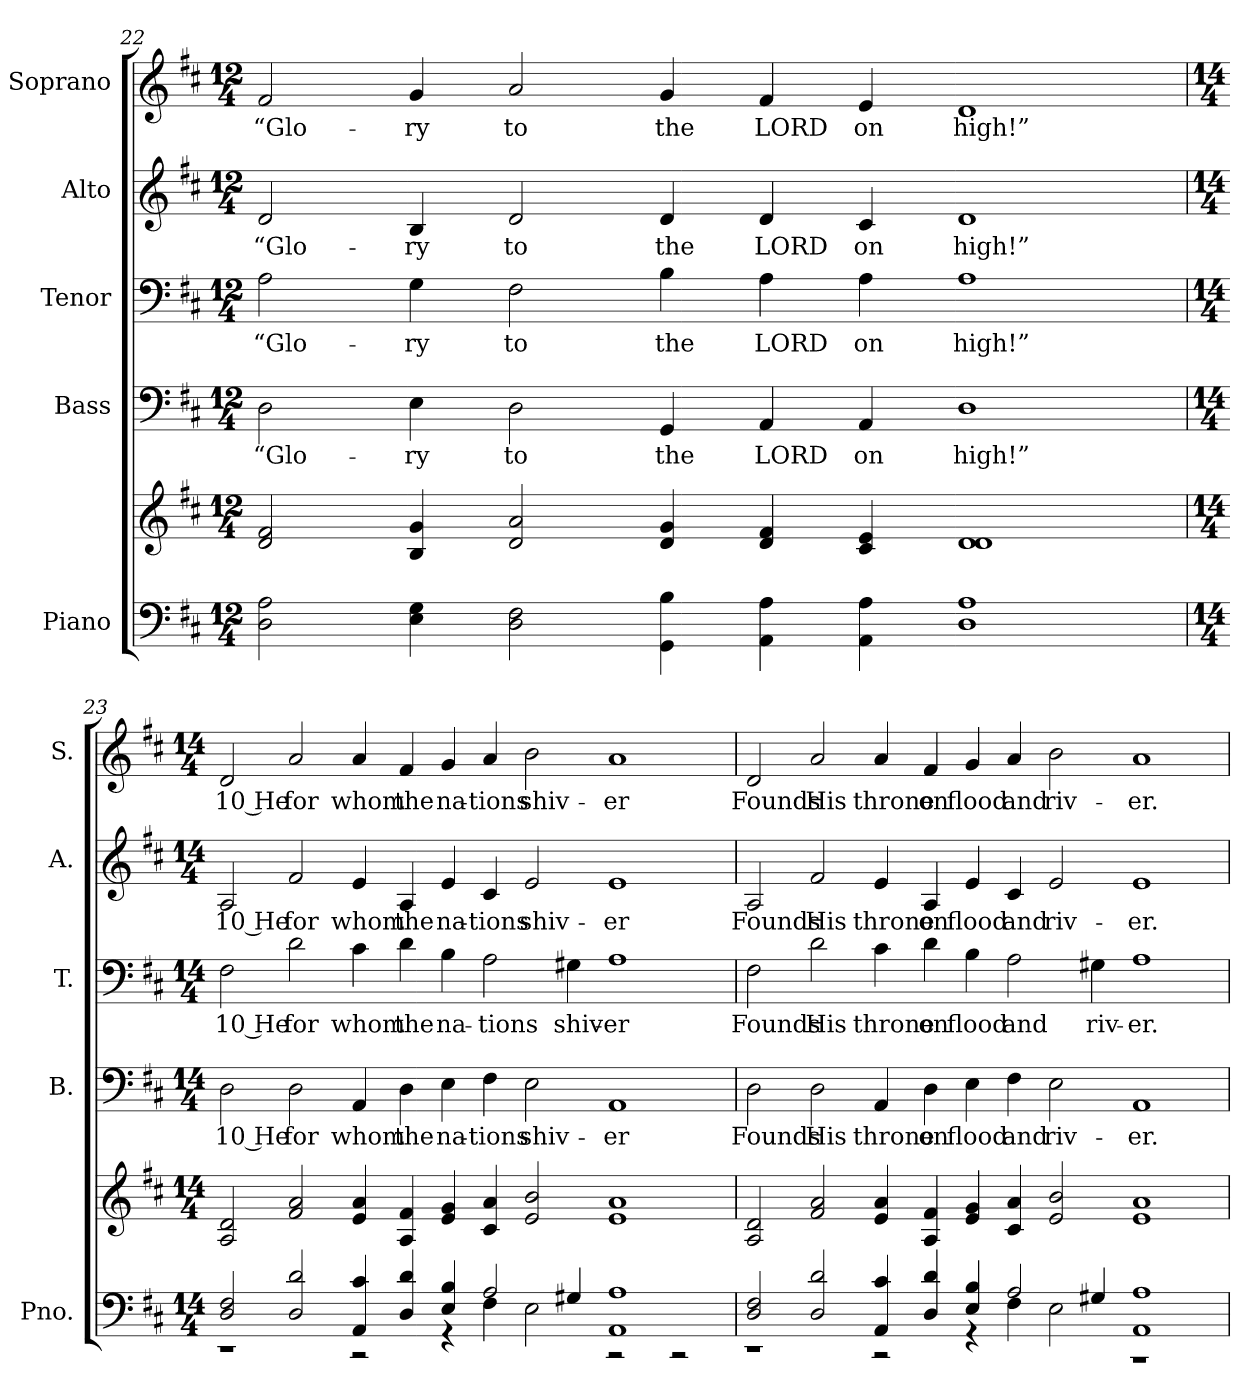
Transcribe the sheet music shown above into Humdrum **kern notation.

**kern	**kern	**kern	**text	**kern	**text	**kern	**text	**kern	**text
*part5	*part5	*part4	*part4	*part3	*part3	*part2	*part2	*part1	*part1
*staff6	*staff5	*staff4	*staff4	*staff3	*staff3	*staff2	*staff2	*staff1	*staff1
*I"Piano	*	*I"Bass	*	*I"Tenor	*	*I"Alto	*	*I"Soprano	*
*I'Pno.	*	*I'B.	*	*I'T.	*	*I'A.	*	*I'S.	*
*clefF4	*clefG2	*clefF4	*	*clefF4	*	*clefG2	*	*clefG2	*
*k[f#c#]	*k[f#c#]	*k[f#c#]	*	*k[f#c#]	*	*k[f#c#]	*	*k[f#c#]	*
*D:	*D:	*D:	*	*D:	*	*D:	*	*D:	*
*M12/4	*M12/4	*M12/4	*	*M12/4	*	*M12/4	*	*M12/4	*
=22	=22	=22	=22	=22	=22	=22	=22	=22	=22
!	!	!	!LO:LY:b:color=#000000	!	!	!	!	!	!
!	!	!	!	!	!LO:LY:b:color=#000000	!	!	!	!
!	!	!	!	!	!	!	!LO:LY:b:color=#000000	!	!
!	!	!	!	!	!	!	!	!	!LO:LY:b:color=#000000
2Di\ 2Ai	2di/ 2f#i	2Di\	“Glo-	2Ai\	“Glo-	2di/	“Glo-	2f#i/	“Glo-
!	!	!	!LO:LY:b:color=#000000	!	!	!	!	!	!
!	!	!	!	!	!LO:LY:b:color=#000000	!	!	!	!
!	!	!	!	!	!	!	!LO:LY:b:color=#000000	!	!
!	!	!	!	!	!	!	!	!	!LO:LY:b:color=#000000
4Ei\ 4Gi	4Bi/ 4gi	4Ei\	-ry	4Gi\	-ry	4Bi/	-ry	4gi/	-ry
!	!	!	!LO:LY:b:color=#000000	!	!	!	!	!	!
!	!	!	!	!	!LO:LY:b:color=#000000	!	!	!	!
!	!	!	!	!	!	!	!LO:LY:b:color=#000000	!	!
!	!	!	!	!	!	!	!	!	!LO:LY:b:color=#000000
2Di\ 2F#i	2di/ 2ai	2Di\	to	2F#i\	to	2di/	to	2ai/	to
!	!	!	!LO:LY:b:color=#000000	!	!	!	!	!	!
!	!	!	!	!	!LO:LY:b:color=#000000	!	!	!	!
!	!	!	!	!	!	!	!LO:LY:b:color=#000000	!	!
!	!	!	!	!	!	!	!	!	!LO:LY:b:color=#000000
4GGi\ 4Bi	4di/ 4gi	4GGi/	the	4Bi\	the	4di/	the	4gi/	the
!	!	!	!LO:LY:b:color=#000000	!	!	!	!	!	!
!	!	!	!	!	!LO:LY:b:color=#000000	!	!	!	!
!	!	!	!	!	!	!	!LO:LY:b:color=#000000	!	!
!	!	!	!	!	!	!	!	!	!LO:LY:b:color=#000000
4AAi\ 4Ai	4di/ 4f#i	4AAi/	LORD	4Ai\	LORD	4di/	LORD	4f#i/	LORD
!	!	!	!LO:LY:b:color=#000000	!	!	!	!	!	!
!	!	!	!	!	!LO:LY:b:color=#000000	!	!	!	!
!	!	!	!	!	!	!	!LO:LY:b:color=#000000	!	!
!	!	!	!	!	!	!	!	!	!LO:LY:b:color=#000000
4AAi\ 4Ai	4c#i/ 4ei	4AAi/	on	4Ai\	on	4c#i/	on	4ei/	on
!	!	!	!LO:LY:b:color=#000000	!	!	!	!	!	!
!	!	!	!	!	!LO:LY:b:color=#000000	!	!	!	!
!	!	!	!	!	!	!	!LO:LY:b:color=#000000	!	!
!	!	!	!	!	!	!	!	!	!LO:LY:b:color=#000000
1Di 1Ai	1di 1di	1Di	high!”	1Ai	high!”	1di	high!”	1di	high!”
!!LO:PB:g=z
=23	=23	=23	=23	=23	=23	=23	=23	=23	=23
*M14/4	*M14/4	*M14/4	*	*M14/4	*	*M14/4	*	*M14/4	*
*^	*	*	*	*	*	*	*	*	*
!	!	!	!	!LO:LY:b:color=#000000	!	!	!	!	!	!
!	!	!	!	!	!	!LO:LY:b:color=#000000	!	!	!	!
!	!	!	!	!	!	!	!	!LO:LY:b:color=#000000	!	!
!	!	!	!	!	!	!	!	!	!	!LO:LY:b:color=#000000
2Di/ 2F#i	1r	2Ai/ 2di	2Di\	10 He	2F#i\	10 He	2Ai/	10 He	2di/	10 He
!	!	!	!	!LO:LY:b:color=#000000	!	!	!	!	!	!
!	!	!	!	!	!	!LO:LY:b:color=#000000	!	!	!	!
!	!	!	!	!	!	!	!	!LO:LY:b:color=#000000	!	!
!	!	!	!	!	!	!	!	!	!	!LO:LY:b:color=#000000
2Di/ 2di	.	2f#i/ 2ai	2Di\	for	2di\	for	2f#i/	for	2ai/	for
!	!	!	!	!LO:LY:b:color=#000000	!	!	!	!	!	!
!	!	!	!	!	!	!LO:LY:b:color=#000000	!	!	!	!
!	!	!	!	!	!	!	!	!LO:LY:b:color=#000000	!	!
!	!	!	!	!	!	!	!	!	!	!LO:LY:b:color=#000000
4AAi/ 4c#i	2r	4ei/ 4ai	4AAi/	whom	4c#i\	whom	4ei/	whom	4ai/	whom
!	!	!	!	!LO:LY:b:color=#000000	!	!	!	!	!	!
!	!	!	!	!	!	!LO:LY:b:color=#000000	!	!	!	!
!	!	!	!	!	!	!	!	!LO:LY:b:color=#000000	!	!
!	!	!	!	!	!	!	!	!	!	!LO:LY:b:color=#000000
4Di/ 4di	.	4Ai/ 4f#i	4Di\	the	4di\	the	4Ai/	the	4f#i/	the
!	!	!	!	!LO:LY:b:color=#000000	!	!	!	!	!	!
!	!	!	!	!	!	!LO:LY:b:color=#000000	!	!	!	!
!	!	!	!	!	!	!	!	!LO:LY:b:color=#000000	!	!
!	!	!	!	!	!	!	!	!	!	!LO:LY:b:color=#000000
4Ei/ 4Bi	4r	4ei/ 4gi	4Ei\	na-	4Bi\	na-	4ei/	na-	4gi/	na-
!	!	!	!	!LO:LY:b:color=#000000	!	!	!	!	!	!
!	!	!	!	!	!	!LO:LY:b:color=#000000	!	!	!	!
!	!	!	!	!	!	!	!	!LO:LY:b:color=#000000	!	!
!	!	!	!	!	!	!	!	!	!	!LO:LY:b:color=#000000
2Ai/	4F#i\	4c#i/ 4ai	4F#i\	-tions	2Ai\	-tions	4c#i/	-tions	4ai/	-tions
!	!	!	!	!LO:LY:b:color=#000000	!	!	!	!	!	!
!	!	!	!	!	!	!	!	!LO:LY:b:color=#000000	!	!
!	!	!	!	!	!	!	!	!	!	!LO:LY:b:color=#000000
.	2Ei\	2ei/ 2bi	2Ei\	shiv-	.	.	2ei/	shiv-	2bi\	shiv-
!	!	!	!	!	!	!LO:LY:b:color=#000000	!	!	!	!
4G#Xi/	.	.	.	.	4G#Xi\	shiv-	.	.	.	.
!	!	!	!	!LO:LY:b:color=#000000	!	!	!	!	!	!
!	!	!	!	!	!	!LO:LY:b:color=#000000	!	!	!	!
!	!	!	!	!	!	!	!	!LO:LY:b:color=#000000	!	!
!	!	!	!	!	!	!	!	!	!	!LO:LY:b:color=#000000
1AAi 1Ai	2r	1ei 1ai	1AAi	-er	1Ai	-er	1ei	-er	1ai	-er
.	2r	.	.	.	.	.	.	.	.	.
=24	=24	=24	=24	=24	=24	=24	=24	=24	=24	=24
!	!	!	!	!LO:LY:b:color=#000000	!	!	!	!	!	!
!	!	!	!	!	!	!LO:LY:b:color=#000000	!	!	!	!
!	!	!	!	!	!	!	!	!LO:LY:b:color=#000000	!	!
!	!	!	!	!	!	!	!	!	!	!LO:LY:b:color=#000000
2Di/ 2F#i	1r	2Ai/ 2di	2Di\	Founds	2F#i\	Founds	2Ai/	Founds	2di/	Founds
!	!	!	!	!LO:LY:b:color=#000000	!	!	!	!	!	!
!	!	!	!	!	!	!LO:LY:b:color=#000000	!	!	!	!
!	!	!	!	!	!	!	!	!LO:LY:b:color=#000000	!	!
!	!	!	!	!	!	!	!	!	!	!LO:LY:b:color=#000000
2Di/ 2di	.	2f#i/ 2ai	2Di\	His	2di\	His	2f#i/	His	2ai/	His
!	!	!	!	!LO:LY:b:color=#000000	!	!	!	!	!	!
!	!	!	!	!	!	!LO:LY:b:color=#000000	!	!	!	!
!	!	!	!	!	!	!	!	!LO:LY:b:color=#000000	!	!
!	!	!	!	!	!	!	!	!	!	!LO:LY:b:color=#000000
4AAi/ 4c#i	2r	4ei/ 4ai	4AAi/	throne	4c#i\	throne	4ei/	throne	4ai/	throne
!	!	!	!	!LO:LY:b:color=#000000	!	!	!	!	!	!
!	!	!	!	!	!	!LO:LY:b:color=#000000	!	!	!	!
!	!	!	!	!	!	!	!	!LO:LY:b:color=#000000	!	!
!	!	!	!	!	!	!	!	!	!	!LO:LY:b:color=#000000
4Di/ 4di	.	4Ai/ 4f#i	4Di\	on	4di\	on	4Ai/	on	4f#i/	on
!	!	!	!	!LO:LY:b:color=#000000	!	!	!	!	!	!
!	!	!	!	!	!	!LO:LY:b:color=#000000	!	!	!	!
!	!	!	!	!	!	!	!	!LO:LY:b:color=#000000	!	!
!	!	!	!	!	!	!	!	!	!	!LO:LY:b:color=#000000
4Ei/ 4Bi	4r	4ei/ 4gi	4Ei\	flood	4Bi\	flood	4ei/	flood	4gi/	flood
!	!	!	!	!LO:LY:b:color=#000000	!	!	!	!	!	!
!	!	!	!	!	!	!LO:LY:b:color=#000000	!	!	!	!
!	!	!	!	!	!	!	!	!LO:LY:b:color=#000000	!	!
!	!	!	!	!	!	!	!	!	!	!LO:LY:b:color=#000000
2Ai/	4F#i\	4c#i/ 4ai	4F#i\	and	2Ai\	and	4c#i/	and	4ai/	and
!	!	!	!	!LO:LY:b:color=#000000	!	!	!	!	!	!
!	!	!	!	!	!	!	!	!LO:LY:b:color=#000000	!	!
!	!	!	!	!	!	!	!	!	!	!LO:LY:b:color=#000000
.	2Ei\	2ei/ 2bi	2Ei\	riv-	.	.	2ei/	riv-	2bi\	riv-
!	!	!	!	!	!	!LO:LY:b:color=#000000	!	!	!	!
4G#Xi/	.	.	.	.	4G#Xi\	riv-	.	.	.	.
!	!	!	!	!LO:LY:b:color=#000000	!	!	!	!	!	!
!	!	!	!	!	!	!LO:LY:b:color=#000000	!	!	!	!
!	!	!	!	!	!	!	!	!LO:LY:b:color=#000000	!	!
!	!	!	!	!	!	!	!	!	!	!LO:LY:b:color=#000000
1AAi 1Ai	1r	1ei 1ai	1AAi	-er.	1Ai	-er.	1ei	-er.	1ai	-er.
*v	*v	*	*	*	*	*	*	*	*	*
=	=	=	=	=	=	=	=	=	=
*-	*-	*-	*-	*-	*-	*-	*-	*-	*-
